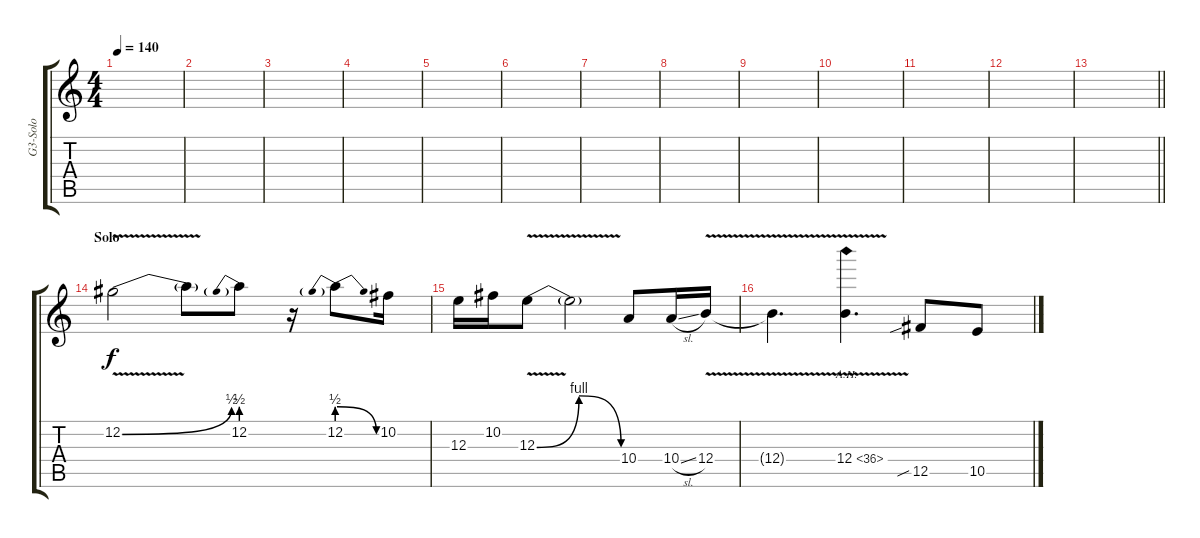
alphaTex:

\track ("G3-Solo" "G3-Solo") {instrument distortionguitar}
\staff {score tabs}
\tuning (Db4 Ab3 E3 B2 Gb2 B1) {hide}
\ts (4 4)
\tempo 140
\clef g2
\ks c
|
|
|
|
|
|
|
|
|
|
|
|
\barLineRight lightlight
|
\section ("" "Solo")
12.2{be (bend 0 0 60 2) v}.2 12.2{t}.8 12.2{be (prebend 0 2 60 2)}.8 r.16 12.2{be (prebendrelease 0 2 60 0)}.8 10.2.16 |
12.3.16 10.2.16 12.3{be (bendrelease 0 0 15 4 45 4 60 0) v}.8 12.3{t}.2 10.4.8 10.4{sl}.16 12.4{v}.16 |
12.4{t}.4{d} 12.4{ah 24 v}.4{d} 12.5{sib}.8 10.5.8
